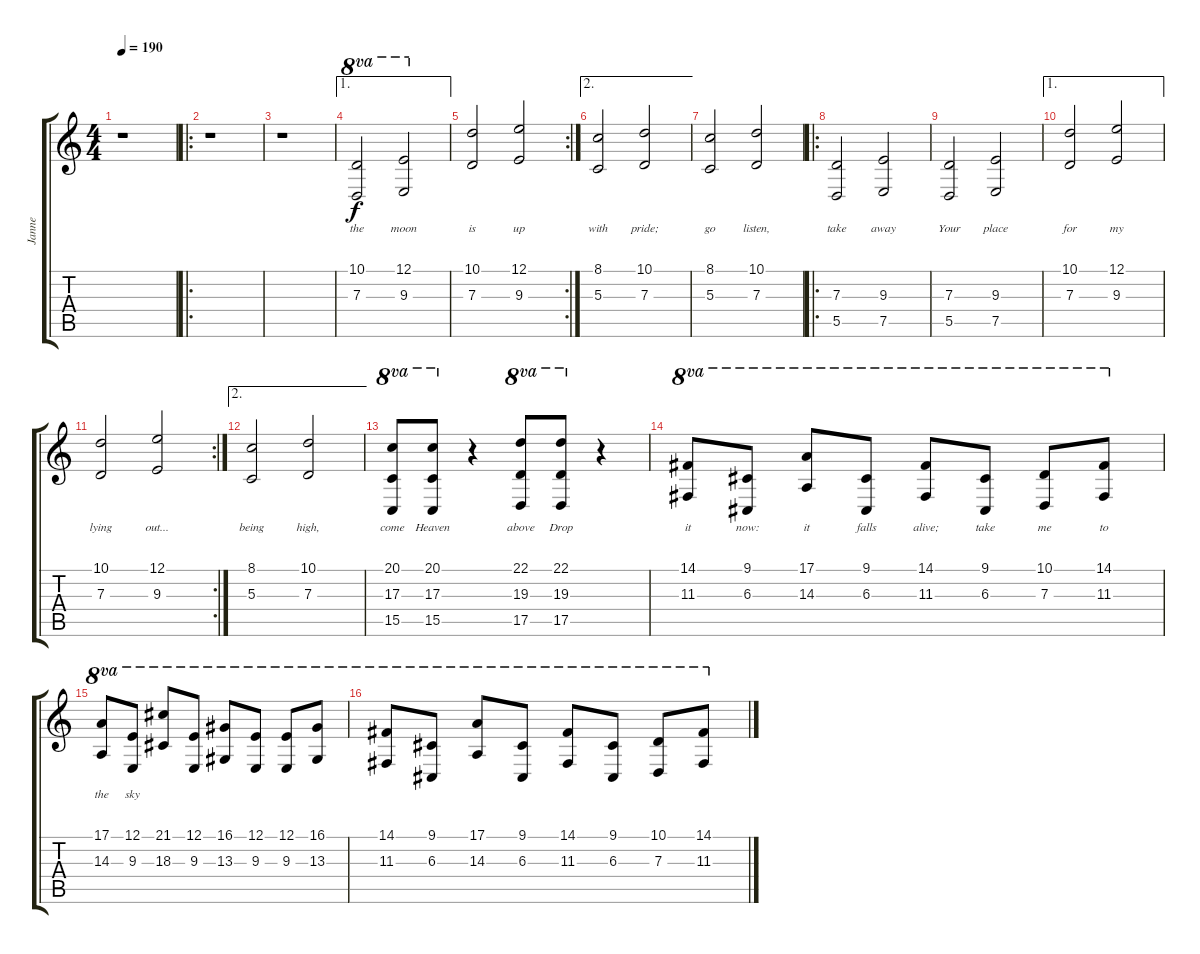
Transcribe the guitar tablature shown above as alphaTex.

\track ("Janne" "Janne") {instrument pad3polysynth}
\staff {score tabs}
\tuning (E4 B3 G3 D3 A2 E2) {hide}
\ts (4 4)
\tempo 190
\clef g2
\ks c
r.1{dy f} |
\ro
r.1 |
r.1 |
\ae 1
(10.1 7.3).2{ot 8va lyrics (0 "the") lyrics (1 "") lyrics (2 "") lyrics (3 "") lyrics (4 "")} (12.1 9.3).2{ot 8va lyrics (0 "moon") lyrics (1 "") lyrics (2 "") lyrics (3 "") lyrics (4 "")} |
\rc 2
(10.1 7.3).2{lyrics (0 "is") lyrics (1 "") lyrics (2 "") lyrics (3 "") lyrics (4 "")} (12.1 9.3).2{lyrics (0 "up") lyrics (1 "") lyrics (2 "") lyrics (3 "") lyrics (4 "")} |
\ae 2
(8.1 5.3).2{lyrics (0 "with") lyrics (1 "") lyrics (2 "") lyrics (3 "") lyrics (4 "")} (10.1 7.3).2{lyrics (0 "pride;") lyrics (1 "") lyrics (2 "") lyrics (3 "") lyrics (4 "")} |
(8.1 5.3).2{lyrics (0 "go") lyrics (1 "") lyrics (2 "") lyrics (3 "") lyrics (4 "")} (10.1 7.3).2{lyrics (0 "listen,") lyrics (1 "") lyrics (2 "") lyrics (3 "") lyrics (4 "")} |
\ro
(7.3 5.5).2{lyrics (0 "take") lyrics (1 "") lyrics (2 "") lyrics (3 "") lyrics (4 "")} (9.3 7.5).2{lyrics (0 "away") lyrics (1 "") lyrics (2 "") lyrics (3 "") lyrics (4 "")} |
(7.3 5.5).2{lyrics (0 "Your") lyrics (1 "") lyrics (2 "") lyrics (3 "") lyrics (4 "")} (9.3 7.5).2{lyrics (0 "place") lyrics (1 "") lyrics (2 "") lyrics (3 "") lyrics (4 "")} |
\ae 1
(10.1 7.3).2{lyrics (0 "for") lyrics (1 "") lyrics (2 "") lyrics (3 "") lyrics (4 "")} (12.1 9.3).2{lyrics (0 "my") lyrics (1 "") lyrics (2 "") lyrics (3 "") lyrics (4 "")} |
\rc 2
(10.1 7.3).2{lyrics (0 "lying") lyrics (1 "") lyrics (2 "") lyrics (3 "") lyrics (4 "")} (12.1 9.3).2{lyrics (0 "out...") lyrics (1 "") lyrics (2 "") lyrics (3 "") lyrics (4 "")} |
\ae 2
(8.1 5.3).2{lyrics (0 "being") lyrics (1 "") lyrics (2 "") lyrics (3 "") lyrics (4 "")} (10.1 7.3).2{lyrics (0 "high,") lyrics (1 "") lyrics (2 "") lyrics (3 "") lyrics (4 "")} |
(20.1 17.3 15.5).8{ot 8va lyrics (0 "come") lyrics (1 "") lyrics (2 "") lyrics (3 "") lyrics (4 "")} (20.1 17.3 15.5).8{ot 8va lyrics (0 "Heaven") lyrics (1 "") lyrics (2 "") lyrics (3 "") lyrics (4 "")} r.4 (22.1 19.3 17.5).8{ot 8va lyrics (0 "above") lyrics (1 "") lyrics (2 "") lyrics (3 "") lyrics (4 "")} (22.1 19.3 17.5).8{ot 8va lyrics (0 "Drop") lyrics (1 "") lyrics (2 "") lyrics (3 "") lyrics (4 "")} r.4 |
(14.1 11.3).8{ot 8va lyrics (0 "it") lyrics (1 "") lyrics (2 "") lyrics (3 "") lyrics (4 "")} (9.1 6.3).8{ot 8va lyrics (0 "now:") lyrics (1 "") lyrics (2 "") lyrics (3 "") lyrics (4 "")} (17.1 14.3).8{ot 8va lyrics (0 "it") lyrics (1 "") lyrics (2 "") lyrics (3 "") lyrics (4 "")} (9.1 6.3).8{ot 8va lyrics (0 "falls") lyrics (1 "") lyrics (2 "") lyrics (3 "") lyrics (4 "")} (14.1 11.3).8{ot 8va lyrics (0 "alive;") lyrics (1 "") lyrics (2 "") lyrics (3 "") lyrics (4 "")} (9.1 6.3).8{ot 8va lyrics (0 "take") lyrics (1 "") lyrics (2 "") lyrics (3 "") lyrics (4 "")} (10.1 7.3).8{ot 8va lyrics (0 "me") lyrics (1 "") lyrics (2 "") lyrics (3 "") lyrics (4 "")} (14.1 11.3).8{ot 8va lyrics (0 "to") lyrics (1 "") lyrics (2 "") lyrics (3 "") lyrics (4 "")} |
(17.1 14.3).8{ot 8va lyrics (0 "the") lyrics (1 "") lyrics (2 "") lyrics (3 "") lyrics (4 "")} (12.1 9.3).8{ot 8va lyrics (0 "sky") lyrics (1 "") lyrics (2 "") lyrics (3 "") lyrics (4 "")} (21.1 18.3).8{ot 8va} (12.1 9.3).8{ot 8va} (16.1 13.3).8{ot 8va} (12.1 9.3).8{ot 8va} (12.1 9.3).8{ot 8va} (16.1 13.3).8{ot 8va} |
(14.1 11.3).8{ot 8va} (9.1 6.3).8{ot 8va} (17.1 14.3).8{ot 8va} (9.1 6.3).8{ot 8va} (14.1 11.3).8{ot 8va} (9.1 6.3).8{ot 8va} (10.1 7.3).8{ot 8va} (14.1 11.3).8{ot 8va}
